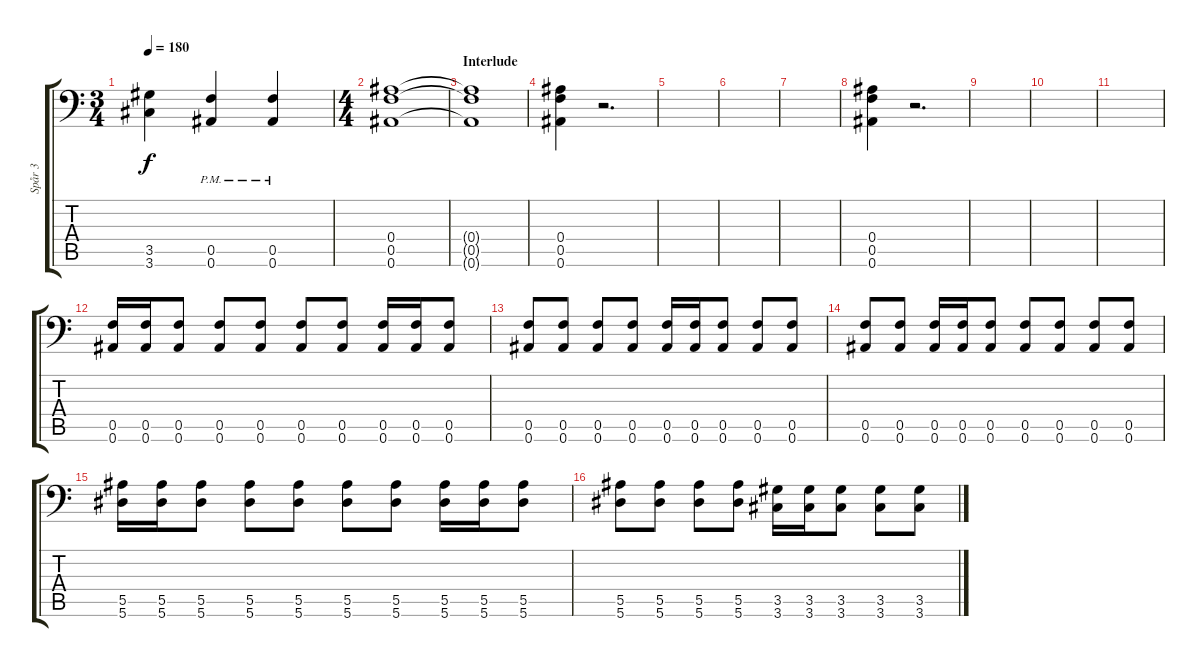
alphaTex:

\track ("Spår 3" "Spår 3") {instrument distortionguitar}
\staff {score tabs}
\tuning (C4 G3 Eb3 Bb2 F2 Bb1) {hide}
\ts (3 4)
\tempo 180
\clef f4
\ks c
(3.5 3.6).4{dy f} (0.5{pm} 0.6{pm}).4 (0.5{pm} 0.6{pm}).4 |
\ts (4 4)
(0.4 0.5 0.6).1 |
\section ("" "Interlude")
(0.4{t} 0.5{t} 0.6{t}).1 |
(0.4 0.5 0.6).4 r.2{d} |
|
|
|
(0.4 0.5 0.6).4 r.2{d} |
|
|
|
(0.5 0.6).16 (0.5 0.6).16 (0.5 0.6).8 (0.5 0.6).8 (0.5 0.6).8 (0.5 0.6).8 (0.5 0.6).8 (0.5 0.6).16 (0.5 0.6).16 (0.5 0.6).8 |
(0.5 0.6).8 (0.5 0.6).8 (0.5 0.6).8 (0.5 0.6).8 (0.5 0.6).16 (0.5 0.6).16 (0.5 0.6).8 (0.5 0.6).8 (0.5 0.6).8 |
(0.5 0.6).8 (0.5 0.6).8 (0.5 0.6).16 (0.5 0.6).16 (0.5 0.6).8 (0.5 0.6).8 (0.5 0.6).8 (0.5 0.6).8 (0.5 0.6).8 |
(5.5 5.6).16 (5.5 5.6).16 (5.5 5.6).8 (5.5 5.6).8 (5.5 5.6).8 (5.5 5.6).8 (5.5 5.6).8 (5.5 5.6).16 (5.5 5.6).16 (5.5 5.6).8 |
(5.5 5.6).8 (5.5 5.6).8 (5.5 5.6).8 (5.5 5.6).8 (3.5 3.6).16 (3.5 3.6).16 (3.5 3.6).8 (3.5 3.6).8 (3.5 3.6).8
